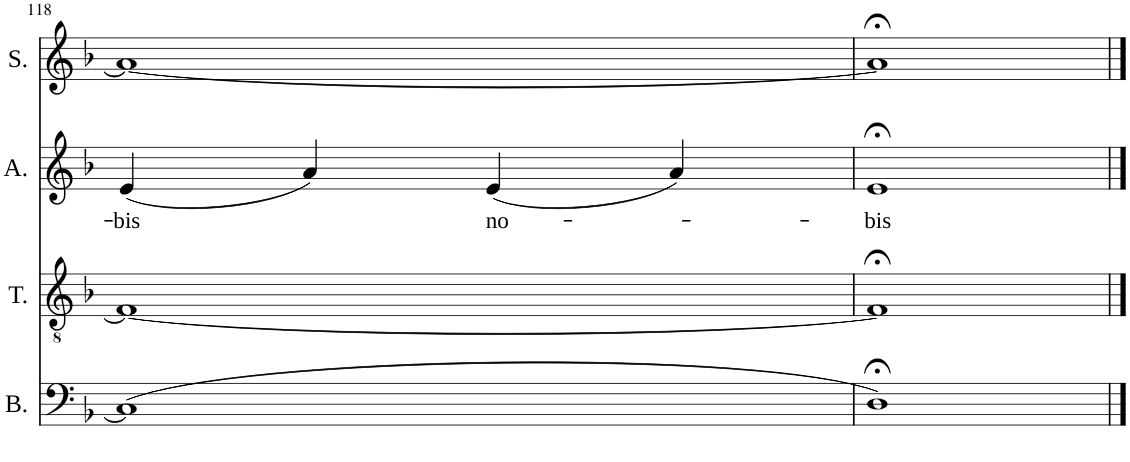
**kern	**kern	**kern	**text	**kern
*part4	*part3	*part2	*part2	*part1
*staff4	*staff3	*staff2	*staff2	*staff1
*I"Bass	*I"Tenor	*I"Alto	*	*I"Soprano
*I'B.	*I'T.	*I'A.	*	*I'S.
!!LO:PB:g=z
*clefF4	*clefGv2	*clefG2	*	*clefG2
*k[b-]	*k[b-]	*k[b-]	*	*k[b-]
*M4/4	*M4/4	*M4/4	*	*M4/4
=118	=118	=118	=118	=118
!	!	!	!LO:LY:b	!
(1C]	1F_	(4e/	-bis	1a_
.	.	4a/)	.	.
!	!	!	!LO:LY:b	!
.	.	(4e/	no-	.
.	.	4a/)	.	.
=119	=119	=119	=119	=119
!	!	!	!LO:LY:b	!
1D;<)	1F;<]	1e;<	-bis	1a;<]
==	==	==	==	==
*-	*-	*-	*-	*-
